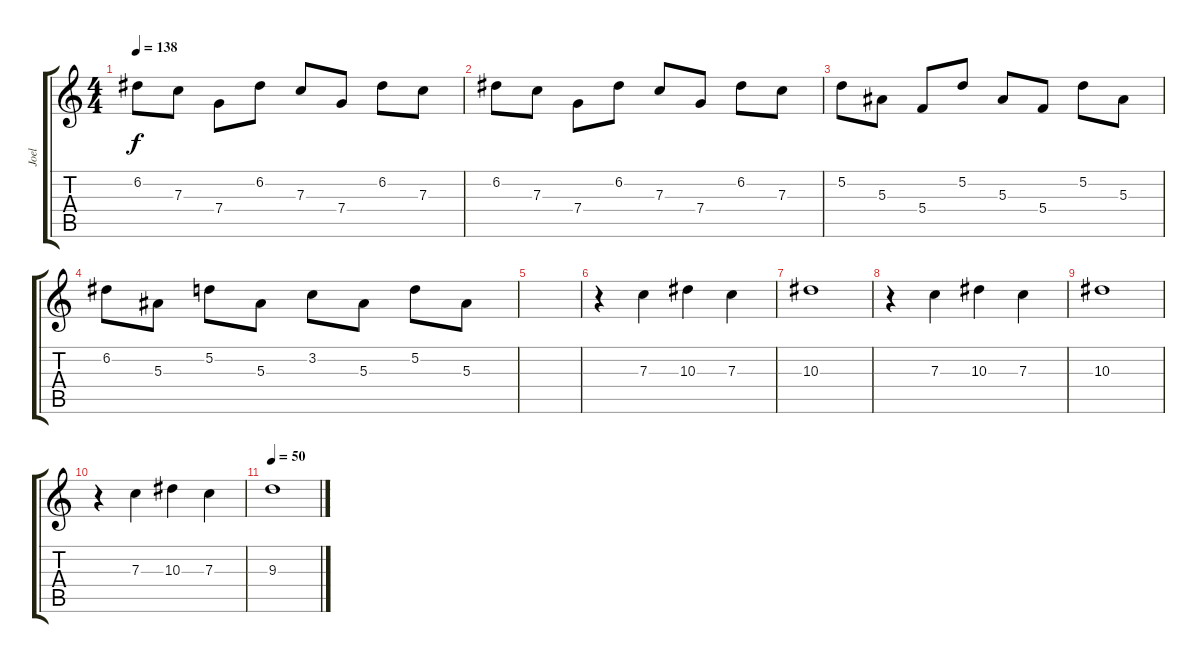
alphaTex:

\track ("Joel" "Joel") {instrument distortionguitar}
\staff {score tabs}
\tuning (D4 A3 F3 C3 G2 C2) {hide}
\ts (4 4)
\tempo 138
\clef g2
\ks c
6.2.8{dy f} 7.3.8 7.4.8 6.2.8 7.3.8 7.4.8 6.2.8 7.3.8 |
6.2.8 7.3.8 7.4.8 6.2.8 7.3.8 7.4.8 6.2.8 7.3.8 |
5.2.8 5.3.8 5.4.8 5.2.8 5.3.8 5.4.8 5.2.8 5.3.8 |
6.2.8 5.3.8 5.2.8 5.3.8 3.2.8 5.3.8 5.2.8 5.3.8 |
|
r.4 7.3.4 10.3.4 7.3.4 |
10.3.1 |
r.4 7.3.4 10.3.4 7.3.4 |
10.3.1 |
r.4 7.3.4 10.3.4 7.3.4 |
\tempo 50
9.3.1
